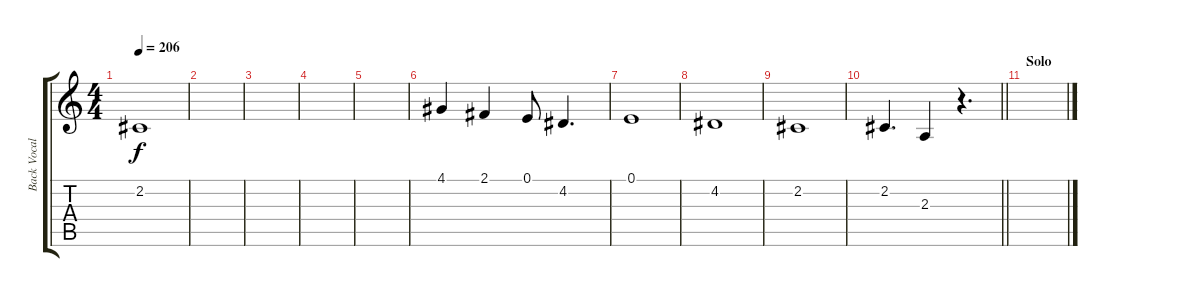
\track ("Back Vocals" "Back Vocal") {instrument tenorsax}
\staff {score tabs}
\tuning (E4 B3 G3 D3 A2 E2) {hide}
\ts (4 4)
\tempo 206
\clef g2
\ks c
2.2.1{dy f} |
|
|
|
|
4.1.4 2.1.4 0.1.8 4.2.4{d} |
0.1.1 |
4.2.1 |
2.2.1 |
\barLineRight lightlight
2.2.4{d} 2.3.4 r.4{d} |
\section ("" "Solo")
